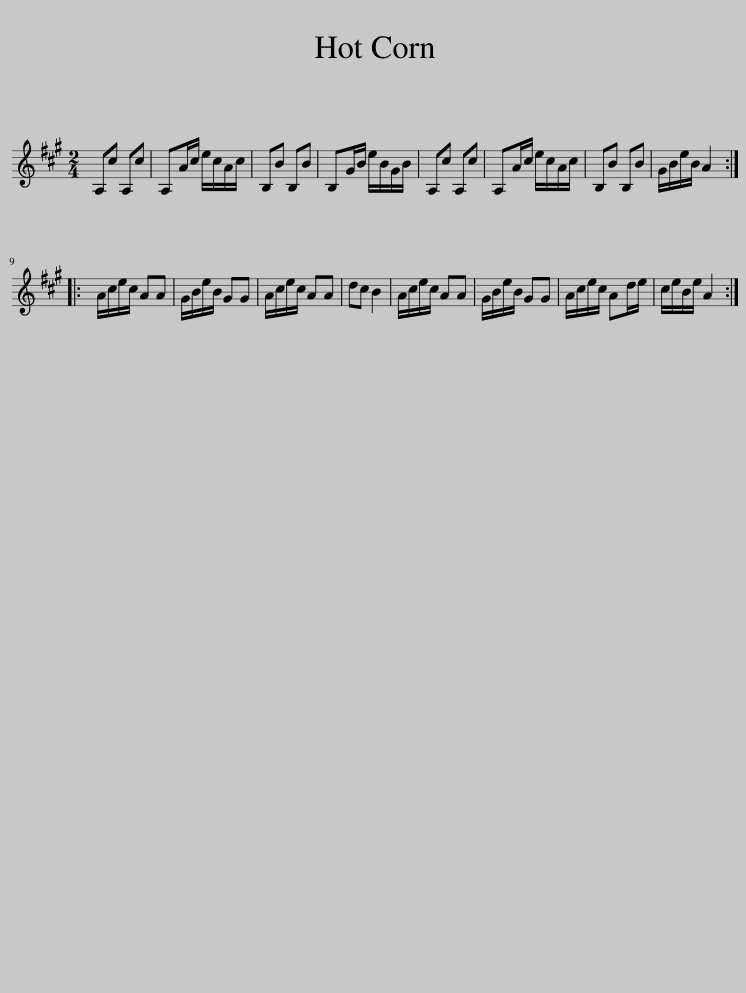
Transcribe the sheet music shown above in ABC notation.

X:1
L:1/8
M:2/4
I:linebreak $
K:A
V:1 treble
V:1
 A,c A,c | A,A/c/ e/c/A/c/ | B,B B,B | B,G/B/ e/B/G/B/ | A,c A,c | %5
 A,A/c/ e/c/A/c/ | B,B B,B | G/B/e/B/ A2 ::$ A/c/e/c/ AA | G/B/e/B/ GG | %10
 A/c/e/c/ AA | dc B2 | A/c/e/c/ AA | G/B/e/B/ GG | A/c/e/c/ Ad/e/ | %15
 c/e/B/e/ A2 :| %16
